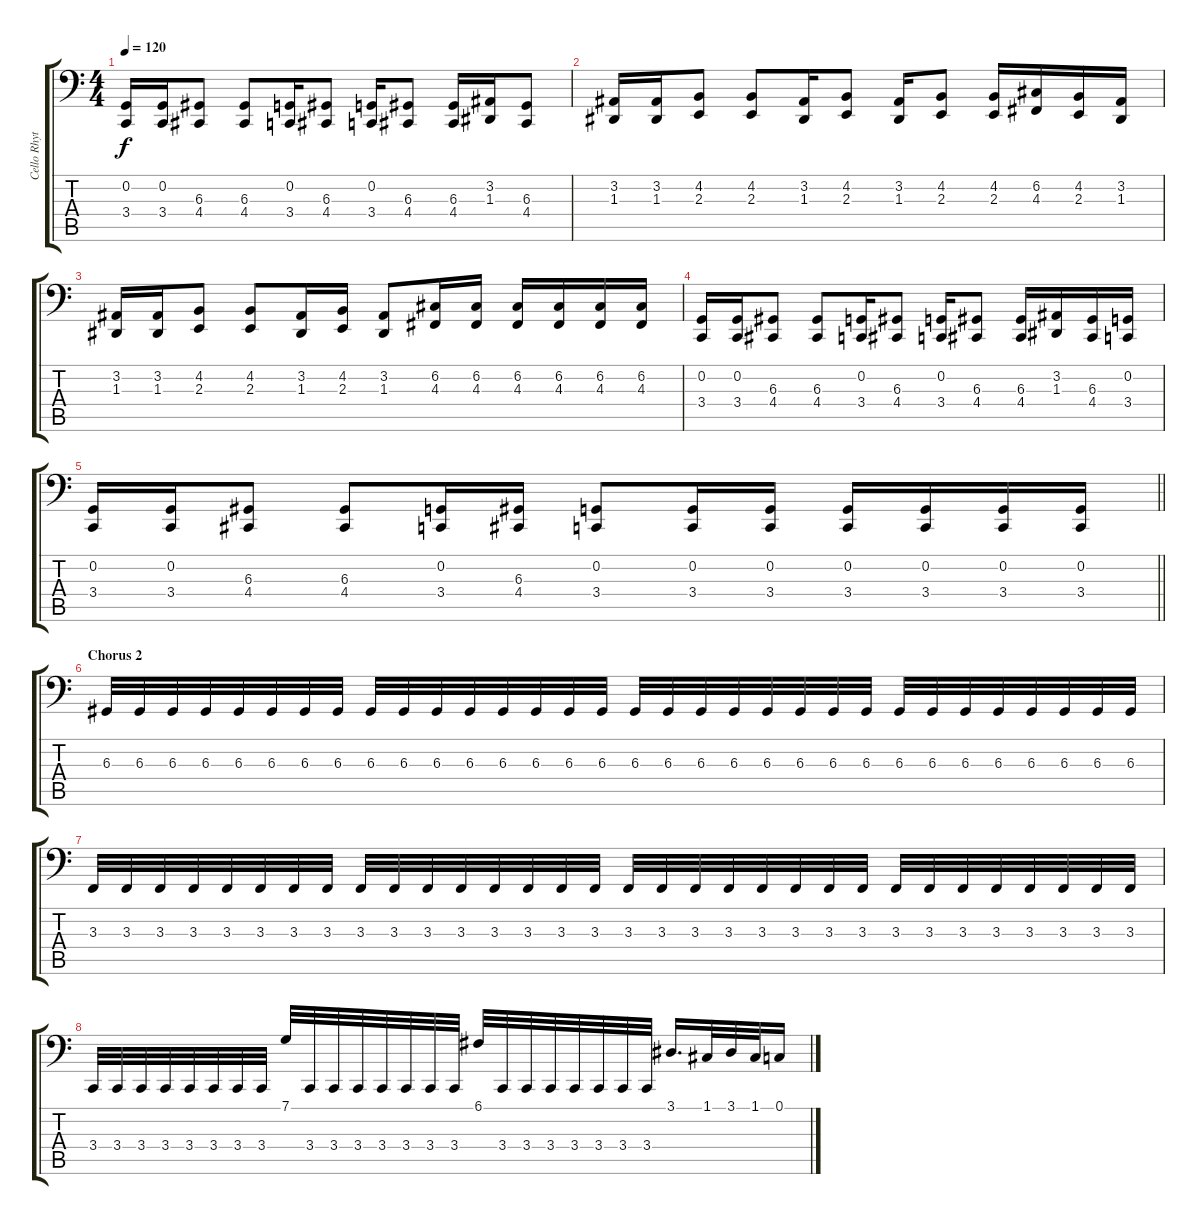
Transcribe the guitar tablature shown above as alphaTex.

\track ("Cello Rhythm 2" "Cello Rhyt") {instrument cello}
\staff {score tabs}
\tuning (C3 G2 D2 A1 E1 B0) {hide}
\ts (4 4)
\tempo 120
\clef f4
\ks c
(0.2 3.4).16{dy f} (0.2 3.4).16 (6.3 4.4).8 (6.3 4.4).8 (0.2 3.4).16 (6.3 4.4).8 (0.2 3.4).16 (6.3 4.4).8 (6.3 4.4).16 (3.2 1.3).16 (6.3 4.4).8 |
(3.2 1.3).16 (3.2 1.3).16 (4.2 2.3).8 (4.2 2.3).8 (3.2 1.3).16 (4.2 2.3).8 (3.2 1.3).16 (4.2 2.3).8 (4.2 2.3).16 (6.2 4.3).16 (4.2 2.3).16 (3.2 1.3).16 |
(3.2 1.3).16 (3.2 1.3).16 (4.2 2.3).8 (4.2 2.3).8 (3.2 1.3).16 (4.2 2.3).16 (3.2 1.3).8 (6.2 4.3).16 (6.2 4.3).16 (6.2 4.3).16 (6.2 4.3).16 (6.2 4.3).16 (6.2 4.3).16 |
(0.2 3.4).16 (0.2 3.4).16 (6.3 4.4).8 (6.3 4.4).8 (0.2 3.4).16 (6.3 4.4).8 (0.2 3.4).16 (6.3 4.4).8 (6.3 4.4).16 (3.2 1.3).16 (6.3 4.4).16 (0.2 3.4).16 |
\barLineRight lightlight
(0.2 3.4).16 (0.2 3.4).16 (6.3 4.4).8 (6.3 4.4).8 (0.2 3.4).16 (6.3 4.4).16 (0.2 3.4).8 (0.2 3.4).16 (0.2 3.4).16 (0.2 3.4).16 (0.2 3.4).16 (0.2 3.4).16 (0.2 3.4).16 |
\section ("" "Chorus 2")
6.3.32 6.3.32 6.3.32 6.3.32 6.3.32 6.3.32 6.3.32 6.3.32 6.3.32 6.3.32 6.3.32 6.3.32 6.3.32 6.3.32 6.3.32 6.3.32 6.3.32 6.3.32 6.3.32 6.3.32 6.3.32 6.3.32 6.3.32 6.3.32 6.3.32 6.3.32 6.3.32 6.3.32 6.3.32 6.3.32 6.3.32 6.3.32 |
3.3.32 3.3.32 3.3.32 3.3.32 3.3.32 3.3.32 3.3.32 3.3.32 3.3.32 3.3.32 3.3.32 3.3.32 3.3.32 3.3.32 3.3.32 3.3.32 3.3.32 3.3.32 3.3.32 3.3.32 3.3.32 3.3.32 3.3.32 3.3.32 3.3.32 3.3.32 3.3.32 3.3.32 3.3.32 3.3.32 3.3.32 3.3.32 |
3.4.32 3.4.32 3.4.32 3.4.32 3.4.32 3.4.32 3.4.32 3.4.32 7.1.32 3.4.32 3.4.32 3.4.32 3.4.32 3.4.32 3.4.32 3.4.32 6.1.32 3.4.32 3.4.32 3.4.32 3.4.32 3.4.32 3.4.32 3.4.32 3.1.16{d} 1.1.32 3.1.32 1.1.32 0.1.16
